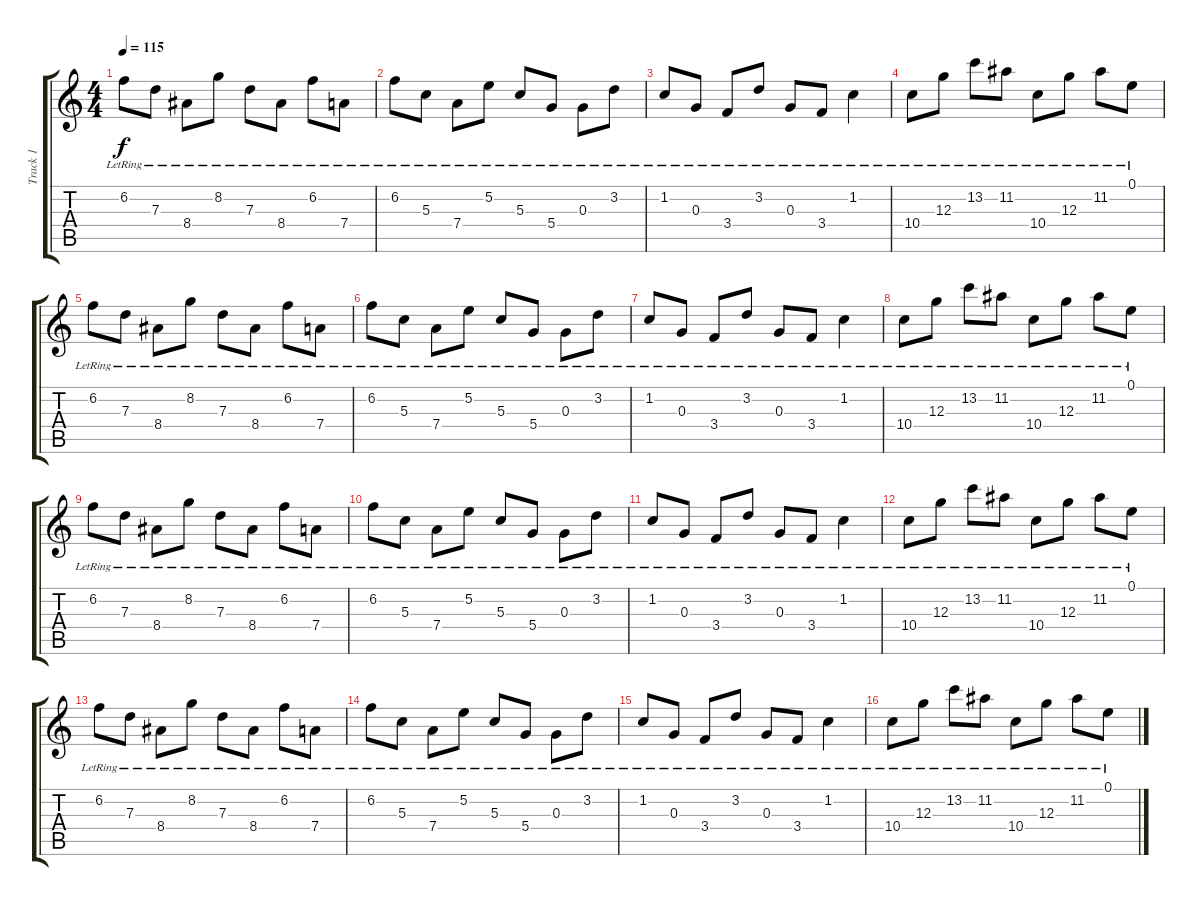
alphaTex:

\track ("Track 1" "Track 1") {instrument acousticguitarnylon}
\staff {score tabs}
\tuning (E4 B3 G3 D3 A2 E2) {hide}
\ts (4 4)
\tempo 115
\clef g2
\ks c
6.2{lr}.8{dy f} 7.3{lr}.8 8.4{lr}.8 8.2{lr}.8 7.3{lr}.8 8.4{lr}.8 6.2{lr}.8 7.4{lr}.8 |
6.2{lr}.8 5.3{lr}.8 7.4{lr}.8 5.2{lr}.8 5.3{lr}.8 5.4{lr}.8 0.3{lr}.8 3.2{lr}.8 |
1.2{lr}.8 0.3{lr}.8 3.4{lr}.8 3.2{lr}.8 0.3{lr}.8 3.4{lr}.8 1.2{lr}.4 |
10.4{lr}.8 12.3{lr}.8 13.2{lr}.8 11.2{lr}.8 10.4{lr}.8 12.3{lr}.8 11.2{lr}.8 0.1{lr}.8 |
6.2{lr}.8 7.3{lr}.8 8.4{lr}.8 8.2{lr}.8 7.3{lr}.8 8.4{lr}.8 6.2{lr}.8 7.4{lr}.8 |
6.2{lr}.8 5.3{lr}.8 7.4{lr}.8 5.2{lr}.8 5.3{lr}.8 5.4{lr}.8 0.3{lr}.8 3.2{lr}.8 |
1.2{lr}.8 0.3{lr}.8 3.4{lr}.8 3.2{lr}.8 0.3{lr}.8 3.4{lr}.8 1.2{lr}.4 |
10.4{lr}.8 12.3{lr}.8 13.2{lr}.8 11.2{lr}.8 10.4{lr}.8 12.3{lr}.8 11.2{lr}.8 0.1{lr}.8 |
6.2{lr}.8 7.3{lr}.8 8.4{lr}.8 8.2{lr}.8 7.3{lr}.8 8.4{lr}.8 6.2{lr}.8 7.4{lr}.8 |
6.2{lr}.8 5.3{lr}.8 7.4{lr}.8 5.2{lr}.8 5.3{lr}.8 5.4{lr}.8 0.3{lr}.8 3.2{lr}.8 |
1.2{lr}.8 0.3{lr}.8 3.4{lr}.8 3.2{lr}.8 0.3{lr}.8 3.4{lr}.8 1.2{lr}.4 |
10.4{lr}.8 12.3{lr}.8 13.2{lr}.8 11.2{lr}.8 10.4{lr}.8 12.3{lr}.8 11.2{lr}.8 0.1{lr}.8 |
6.2{lr}.8 7.3{lr}.8 8.4{lr}.8 8.2{lr}.8 7.3{lr}.8 8.4{lr}.8 6.2{lr}.8 7.4{lr}.8 |
6.2{lr}.8 5.3{lr}.8 7.4{lr}.8 5.2{lr}.8 5.3{lr}.8 5.4{lr}.8 0.3{lr}.8 3.2{lr}.8 |
1.2{lr}.8 0.3{lr}.8 3.4{lr}.8 3.2{lr}.8 0.3{lr}.8 3.4{lr}.8 1.2{lr}.4 |
10.4{lr}.8 12.3{lr}.8 13.2{lr}.8 11.2{lr}.8 10.4{lr}.8 12.3{lr}.8 11.2{lr}.8 0.1{lr}.8
